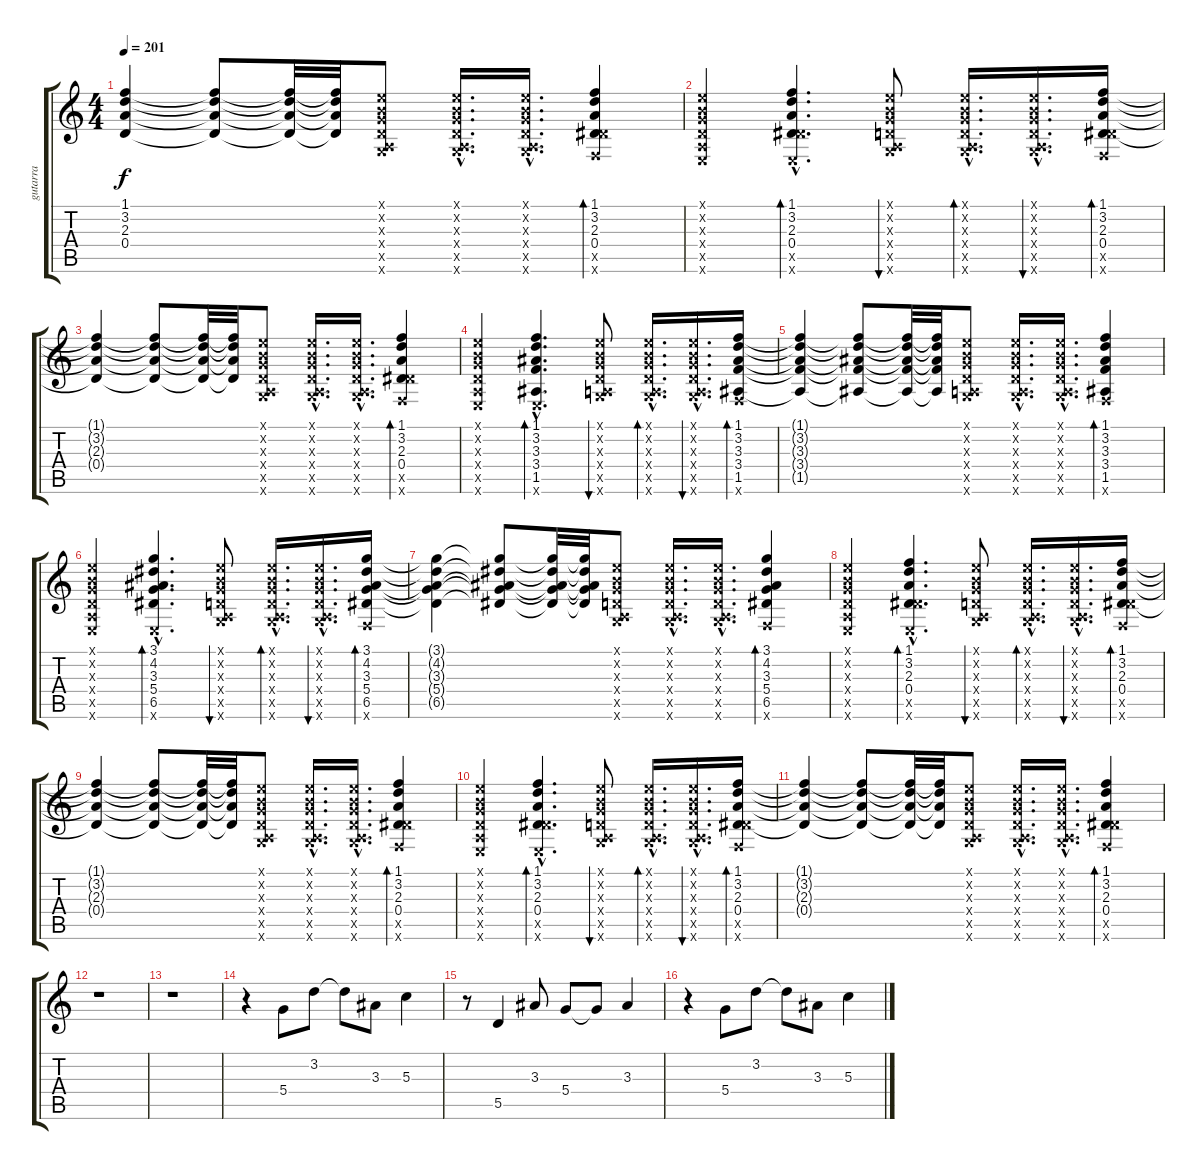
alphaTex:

\track ("gutarra" "gutarra") {instrument acousticguitarnylon}
\staff {score tabs}
\tuning (E4 B3 G3 D3 A2 E2) {hide}
\ts (4 4)
\tempo 201
\clef g2
\ks c
(1.1{t} 3.2{t} 2.3{t} 0.4{t}).4{dy f} (1.1{t} 3.2{t} 2.3{t} 0.4{t}).8 (1.1{t} 3.2{t} 2.3{t} 0.4{t}).32 (1.1{t} 3.2{t} 2.3{t} 0.4{t}).32 (0.1{x} 0.2{x} 0.3{x} 0.4{x} 0.5{x} 3.6{x}).8 (0.1{hac x} 0.2{hac x} 0.3{hac x} 0.4{hac x} 0.5{hac x} 3.6{hac x}).16{d} (0.1{hac x} 0.2{hac x} 0.3{hac x} 0.4{hac x} 0.5{hac x} 3.6{hac x}).16{d} (1.1 3.2 2.3 0.4 6.5{x} 1.6{x}).4{bd 60} |
(0.1{x} 0.2{x} 0.3{x} 0.4{x} 0.5{x} 0.6{x}).4 (1.1{hac} 3.2{hac} 2.3{hac} 0.4{hac} 6.5{hac x} 0.6{hac x}).4{d bd 120} (0.1{x} 0.2{x} 0.3{x} 0.4{x} 0.5{x} 3.6{x}).8{bu 60} (0.1{hac x} 0.2{hac x} 0.3{hac x} 0.4{hac x} 0.5{hac x} 3.6{hac x}).16{d bd 60} (0.1{hac x} 0.2{hac x} 0.3{hac x} 0.4{hac x} 0.5{hac x} 3.6{hac x}).16{d bu 60} (1.1 3.2 2.3 0.4 6.5{x} 1.6{x}).16{bd 240} |
(1.1{t} 3.2{t} 2.3{t} 0.4{t}).4 (1.1{t} 3.2{t} 2.3{t} 0.4{t}).8 (1.1{t} 3.2{t} 2.3{t} 0.4{t}).32 (1.1{t} 3.2{t} 2.3{t} 0.4{t}).32 (0.1{x} 0.2{x} 0.3{x} 0.4{x} 0.5{x} 3.6{x}).8 (0.1{hac x} 0.2{hac x} 0.3{hac x} 0.4{hac x} 0.5{hac x} 3.6{hac x}).16{d} (0.1{hac x} 0.2{hac x} 0.3{hac x} 0.4{hac x} 0.5{hac x} 3.6{hac x}).16{d} (1.1 3.2 2.3 0.4 6.5{x} 1.6{x}).4{bd 60} |
(0.1{x} 0.2{x} 0.3{x} 0.4{x} 0.5{x} 0.6{x}).4 (1.1{hac} 3.2{hac} 3.3{hac} 3.4{hac} 1.5{hac} 0.6{hac x}).4{d bd 120} (0.1{x} 0.2{x} 0.3{x} 0.4{x} 0.5{x} 3.6{x}).8{bu 60} (0.1{hac x} 0.2{hac x} 0.3{hac x} 0.4{hac x} 0.5{hac x} 3.6{hac x}).16{d bd 60} (0.1{hac x} 0.2{hac x} 0.3{hac x} 0.4{hac x} 0.5{hac x} 3.6{hac x}).16{d bu 60} (1.1 3.2 3.3 3.4 1.5 1.6{x}).16{bd 240} |
(1.1{t} 3.2{t} 3.3{t} 3.4{t} 1.5{t}).4 (1.1{t} 3.2{t} 3.3{t} 3.4{t} 1.5{t}).8 (1.1{t} 3.2{t} 3.3{t} 3.4{t} 1.5{t}).32 (1.1{t} 3.2{t} 3.3{t} 3.4{t} 1.5{t}).32 (0.1{x} 0.2{x} 0.3{x} 0.4{x} 0.5{x} 3.6{x}).8 (0.1{hac x} 0.2{hac x} 0.3{hac x} 0.4{hac x} 0.5{hac x} 3.6{hac x}).16{d} (0.1{hac x} 0.2{hac x} 0.3{hac x} 0.4{hac x} 0.5{hac x} 3.6{hac x}).16{d} (1.1 3.2 3.3 3.4 1.5 1.6{x}).4{bd 60} |
(0.1{x} 0.2{x} 0.3{x} 0.4{x} 0.5{x} 0.6{x}).4 (3.1{hac} 4.2{hac} 3.3{hac} 5.4{hac} 6.5{hac} 0.6{hac x}).4{d bd 120} (0.1{x} 0.2{x} 0.3{x} 0.4{x} 0.5{x} 3.6{x}).8{bu 60} (0.1{hac x} 0.2{hac x} 0.3{hac x} 0.4{hac x} 0.5{hac x} 3.6{hac x}).16{d bd 60} (0.1{hac x} 0.2{hac x} 0.3{hac x} 0.4{hac x} 0.5{hac x} 3.6{hac x}).16{d bu 60} (3.1 4.2 3.3 5.4 6.5 1.6{x}).16{bd 240} |
(3.1{t} 4.2{t} 3.3{t} 5.4{t} 6.5{t}).4 (3.1{t} 4.2{t} 3.3{t} 5.4{t} 6.5{t}).8 (3.1{t} 4.2{t} 3.3{t} 5.4{t} 6.5{t}).32 (3.1{t} 4.2{t} 3.3{t} 5.4{t} 6.5{t}).32 (0.1{x} 0.2{x} 0.3{x} 0.4{x} 0.5{x} 3.6{x}).8 (0.1{hac x} 0.2{hac x} 0.3{hac x} 0.4{hac x} 0.5{hac x} 3.6{hac x}).16{d} (0.1{hac x} 0.2{hac x} 0.3{hac x} 0.4{hac x} 0.5{hac x} 3.6{hac x}).16{d} (3.1 4.2 3.3 5.4 6.5 1.6{x}).4{bd 60} |
(0.1{x} 0.2{x} 0.3{x} 0.4{x} 0.5{x} 0.6{x}).4 (1.1{hac} 3.2{hac} 2.3{hac} 0.4{hac} 6.5{hac x} 0.6{hac x}).4{d bd 120} (0.1{x} 0.2{x} 0.3{x} 0.4{x} 0.5{x} 3.6{x}).8{bu 60} (0.1{hac x} 0.2{hac x} 0.3{hac x} 0.4{hac x} 0.5{hac x} 3.6{hac x}).16{d bd 60} (0.1{hac x} 0.2{hac x} 0.3{hac x} 0.4{hac x} 0.5{hac x} 3.6{hac x}).16{d bu 60} (1.1 3.2 2.3 0.4 6.5{x} 1.6{x}).16{bd 240} |
(1.1{t} 3.2{t} 2.3{t} 0.4{t}).4 (1.1{t} 3.2{t} 2.3{t} 0.4{t}).8 (1.1{t} 3.2{t} 2.3{t} 0.4{t}).32 (1.1{t} 3.2{t} 2.3{t} 0.4{t}).32 (0.1{x} 0.2{x} 0.3{x} 0.4{x} 0.5{x} 3.6{x}).8 (0.1{hac x} 0.2{hac x} 0.3{hac x} 0.4{hac x} 0.5{hac x} 3.6{hac x}).16{d} (0.1{hac x} 0.2{hac x} 0.3{hac x} 0.4{hac x} 0.5{hac x} 3.6{hac x}).16{d} (1.1 3.2 2.3 0.4 6.5{x} 1.6{x}).4{bd 60} |
(0.1{x} 0.2{x} 0.3{x} 0.4{x} 0.5{x} 0.6{x}).4 (1.1{hac} 3.2{hac} 2.3{hac} 0.4{hac} 6.5{hac x} 0.6{hac x}).4{d bd 120} (0.1{x} 0.2{x} 0.3{x} 0.4{x} 0.5{x} 3.6{x}).8{bu 60} (0.1{hac x} 0.2{hac x} 0.3{hac x} 0.4{hac x} 0.5{hac x} 3.6{hac x}).16{d bd 60} (0.1{hac x} 0.2{hac x} 0.3{hac x} 0.4{hac x} 0.5{hac x} 3.6{hac x}).16{d bu 60} (1.1 3.2 2.3 0.4 6.5{x} 1.6{x}).16{bd 240} |
(1.1{t} 3.2{t} 2.3{t} 0.4{t}).4 (1.1{t} 3.2{t} 2.3{t} 0.4{t}).8 (1.1{t} 3.2{t} 2.3{t} 0.4{t}).32 (1.1{t} 3.2{t} 2.3{t} 0.4{t}).32 (0.1{x} 0.2{x} 0.3{x} 0.4{x} 0.5{x} 3.6{x}).8 (0.1{hac x} 0.2{hac x} 0.3{hac x} 0.4{hac x} 0.5{hac x} 3.6{hac x}).16{d} (0.1{hac x} 0.2{hac x} 0.3{hac x} 0.4{hac x} 0.5{hac x} 3.6{hac x}).16{d} (1.1 3.2 2.3 0.4 6.5{x} 1.6{x}).4{bd 60} |
r.1 |
r.1 |
r.4 5.4.8 3.2.8 3.2{t}.8 3.3.8 5.3.4 |
r.8 5.5.4 3.3.8 5.4.8 5.4{t}.8 3.3.4 |
r.4 5.4.8 3.2.8 3.2{t}.8 3.3.8 5.3.4
